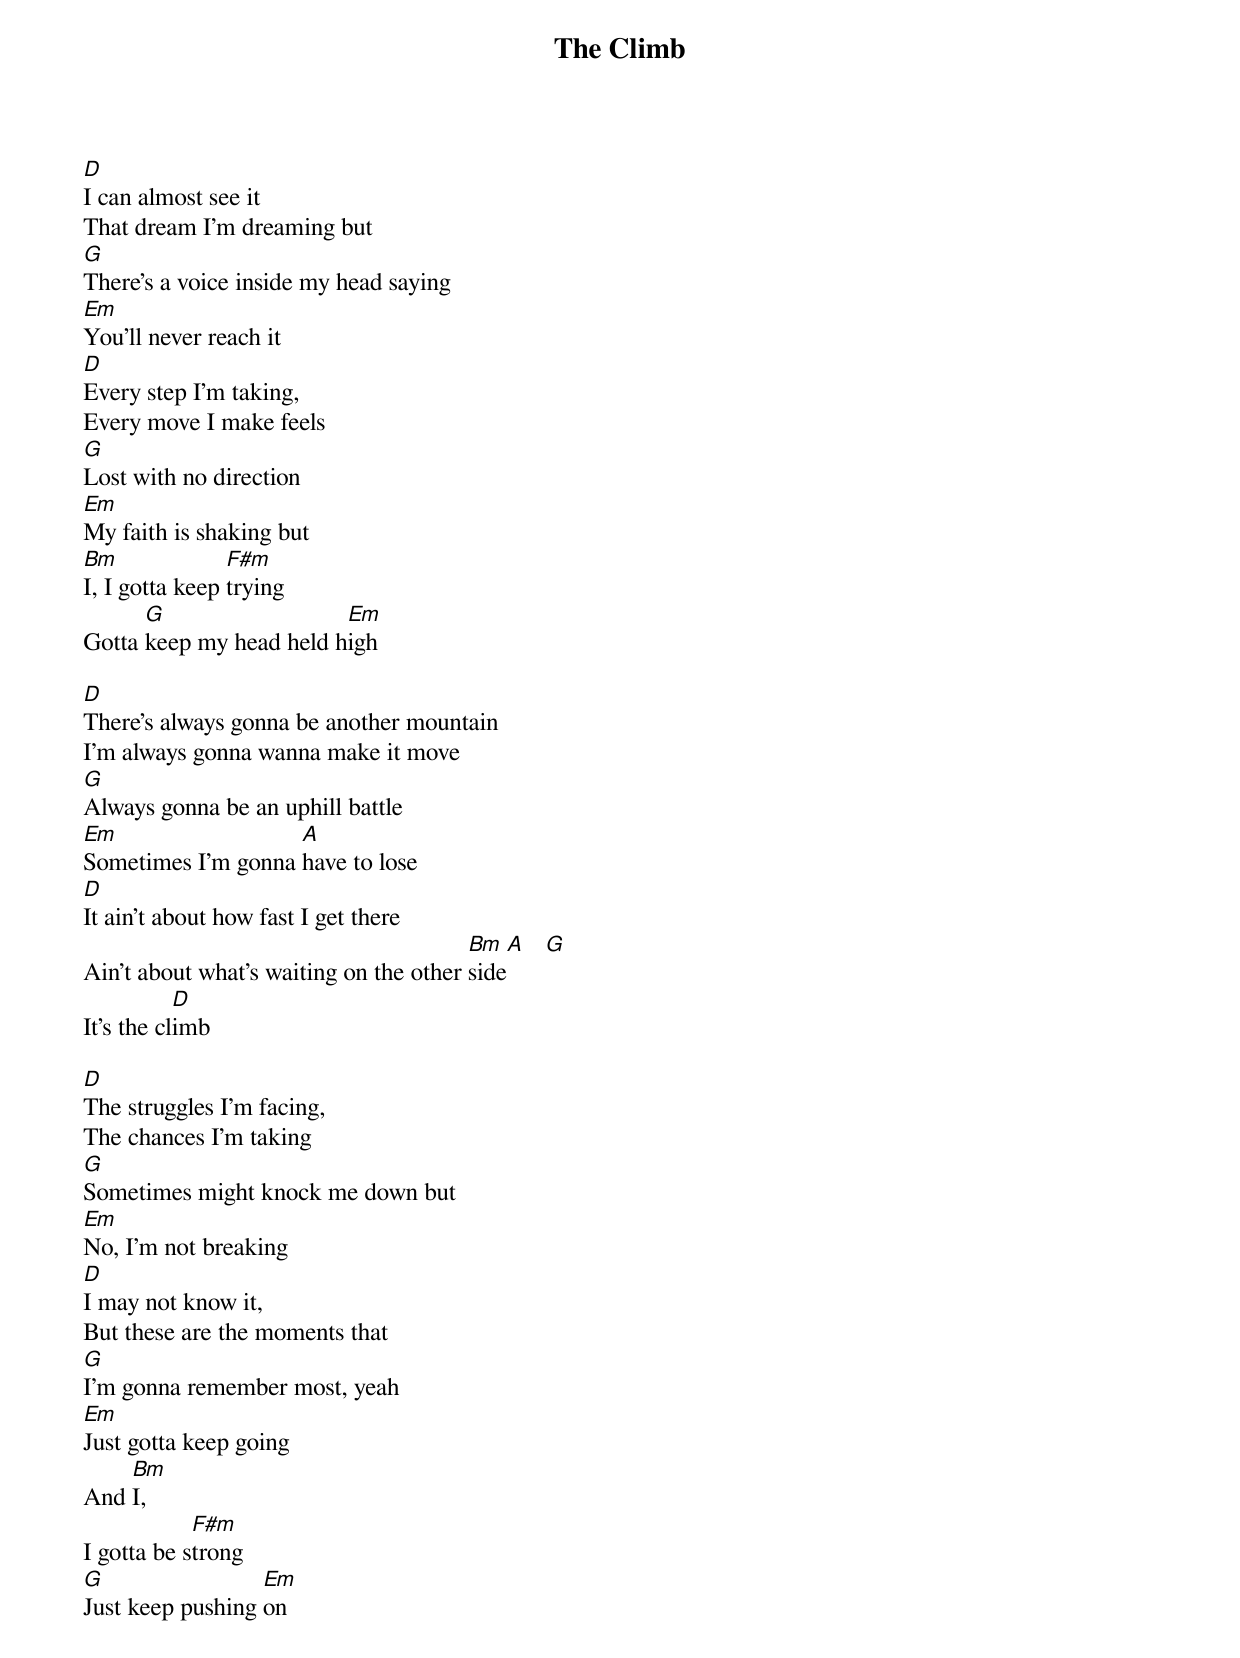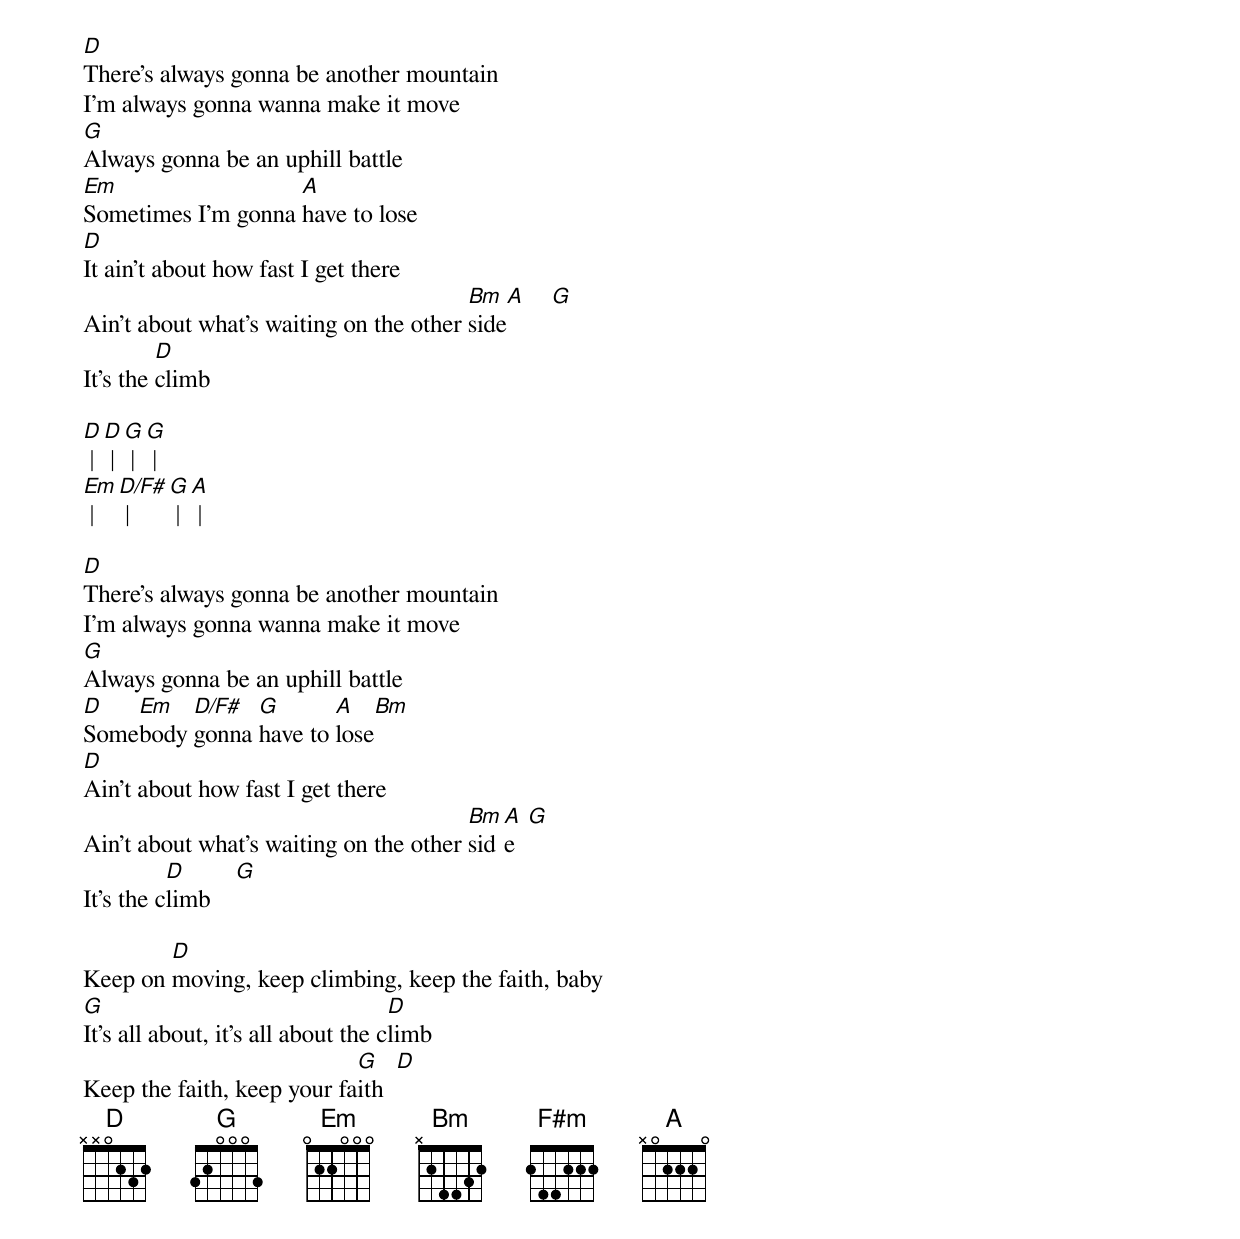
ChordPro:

{title: The Climb}
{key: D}
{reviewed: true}

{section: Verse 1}
[D]I can almost see it
That dream I'm dreaming but
[G]There's a voice inside my head saying
[Em]You'll never reach it
[D]Every step I'm taking,
Every move I make feels
[G]Lost with no direction
[Em]My faith is shaking but
[Bm]I, I gotta keep [F#m]trying
Gotta [G]keep my head held h[Em]igh

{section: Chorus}
[D]There's always gonna be another mountain
I'm always gonna wanna make it move
[G]Always gonna be an uphill battle
[Em]Sometimes I'm gonna [A]have to lose
[D]It ain't about how fast I get there
Ain't about what's waiting on the other [Bm]side[A]   [G]
It's the cl[D]imb

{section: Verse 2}
[D]The struggles I'm facing,
The chances I'm taking
[G]Sometimes might knock me down but
[Em]No, I'm not breaking
[D]I may not know it,
But these are the moments that
[G]I'm gonna remember most, yeah
[Em]Just gotta keep going
And [Bm]I,
I gotta be s[F#m]trong
[G]Just keep pushing [Em]on

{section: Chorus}
[D]There's always gonna be another mountain
I'm always gonna wanna make it move
[G]Always gonna be an uphill battle
[Em]Sometimes I'm gonna [A]have to lose
[D]It ain't about how fast I get there
Ain't about what's waiting on the other [Bm]side[A]    [G]
It's the [D]climb

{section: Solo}
[D] | [D] | [G] | [G] |
[Em] | [D/F#] | [G] | [A] |

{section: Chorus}
[D]There's always gonna be another mountain
I'm always gonna wanna make it move
[G]Always gonna be an uphill battle
[D]Some[Em]body [D/F#]gonna [G]have to [A]lose[Bm]
[D]Ain't about how fast I get there
Ain't about what's waiting on the other [Bm]sid[A]e  [G]
It's the c[D]limb    [G]

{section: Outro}
Keep on [D]moving, keep climbing, keep the faith, baby
[G]It's all about, it's all about the c[D]limb
Keep the faith, keep your fa[G]ith  [D]
